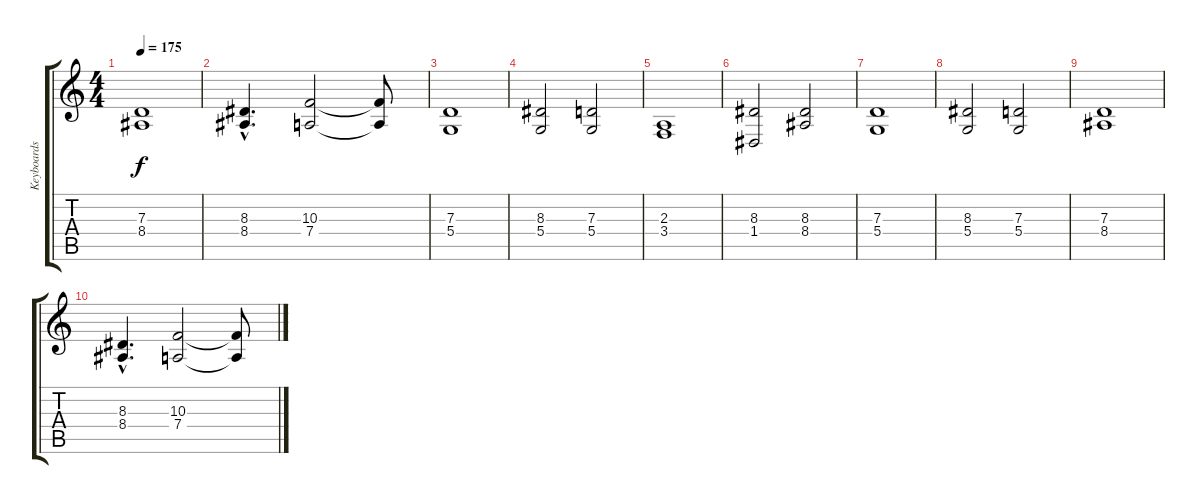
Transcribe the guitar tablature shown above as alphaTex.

\track ("Keyboards" "Keyboards") {instrument stringensemble1}
\staff {score tabs}
\tuning (E4 B3 G3 D3 A2 E2) {hide}
\ts (4 4)
\tempo 175
\clef g2
\ks c
(7.3 8.4).1{dy f} |
(8.3{hac} 8.4{hac}).4{d} (10.3 7.4).2 (10.3{t} 7.4{t}).8 |
(7.3 5.4).1 |
(8.3 5.4).2 (7.3 5.4).2 |
(2.3 3.4).1 |
(8.3 1.4).2 (8.3 8.4).2 |
(7.3 5.4).1 |
(8.3 5.4).2 (7.3 5.4).2 |
(7.3 8.4).1 |
(8.3{hac} 8.4{hac}).4{d} (10.3 7.4).2 (10.3{t} 7.4{t}).8
